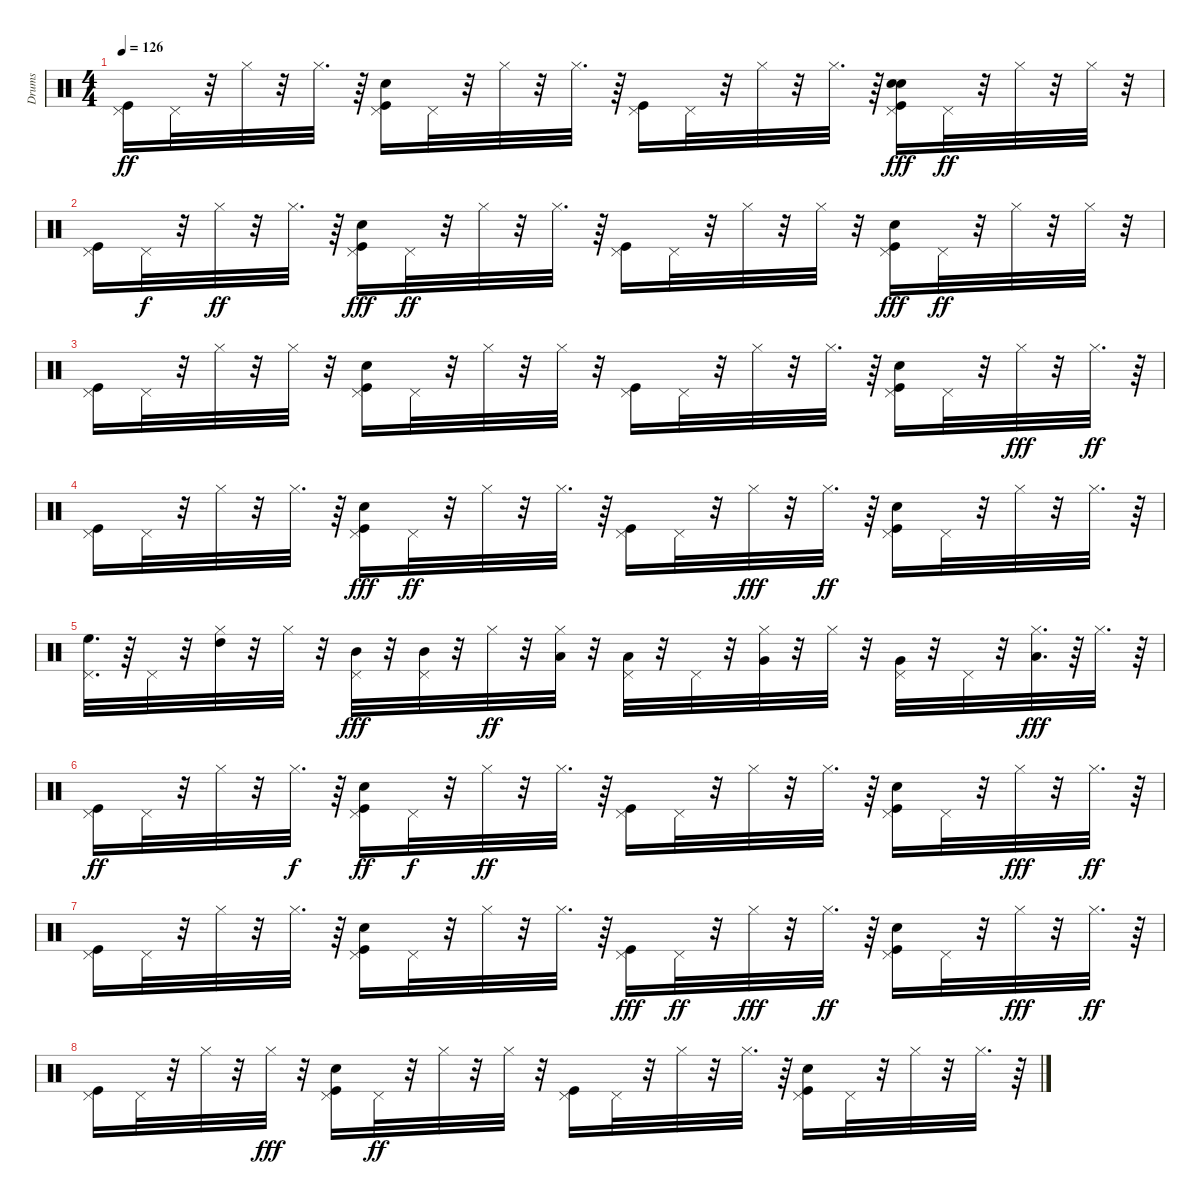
\track ("Drums" "Drums") {instrument percussion}
\staff {score}
\articulation defaults
\ts (4 4)
\tempo 126
\clef neutral
\ks c
("Kick (hit)" "Pedal Hi-Hat (hit)").16{dy ff} "Pedal Hi-Hat (hit)".32 r.32 "Hi-Hat (closed)".32 r.32 "Hi-Hat (closed)".32{d} r.64 ("Kick (hit)" "Snare (hit) 2" "Pedal Hi-Hat (hit)").16 "Pedal Hi-Hat (hit)".32 r.32 "Hi-Hat (closed)".32 r.32 "Hi-Hat (closed)".32{d} r.64 ("Kick (hit)" "Pedal Hi-Hat (hit)").16 "Pedal Hi-Hat (hit)".32 r.32 "Hi-Hat (closed)".32 r.32 "Hi-Hat (closed)".32{d} r.64 ("Snare (hit) 2" "Kick (hit)" "Pedal Hi-Hat (hit)" "Snare (hit)").16{dy fff} "Pedal Hi-Hat (hit)".32{dy ff} r.32 "Hi-Hat (closed)".32 r.32 "Hi-Hat (closed)".32 r.32 |
("Kick (hit)" "Pedal Hi-Hat (hit)").16 "Pedal Hi-Hat (hit)".32{dy f} r.32 "Hi-Hat (closed)".32{dy ff} r.32 "Hi-Hat (closed)".32{d} r.64 ("Snare (hit) 2" "Kick (hit)" "Pedal Hi-Hat (hit)").16{dy fff} "Pedal Hi-Hat (hit)".32{dy ff} r.32 "Hi-Hat (closed)".32 r.32 "Hi-Hat (closed)".32{d} r.64 ("Kick (hit)" "Pedal Hi-Hat (hit)").16 "Pedal Hi-Hat (hit)".32 r.32 "Hi-Hat (closed)".32 r.32 "Hi-Hat (closed)".32 r.32 ("Snare (hit) 2" "Kick (hit)" "Pedal Hi-Hat (hit)").16{dy fff} "Pedal Hi-Hat (hit)".32{dy ff} r.32 "Hi-Hat (closed)".32 r.32 "Hi-Hat (closed)".32 r.32 |
("Kick (hit)" "Pedal Hi-Hat (hit)").16 "Pedal Hi-Hat (hit)".32 r.32 "Hi-Hat (closed)".32 r.32 "Hi-Hat (closed)".32 r.32 ("Kick (hit)" "Snare (hit) 2" "Pedal Hi-Hat (hit)").16 "Pedal Hi-Hat (hit)".32 r.32 "Hi-Hat (closed)".32 r.32 "Hi-Hat (closed)".32 r.32 ("Kick (hit)" "Pedal Hi-Hat (hit)").16 "Pedal Hi-Hat (hit)".32 r.32 "Hi-Hat (closed)".32 r.32 "Hi-Hat (closed)".32{d} r.64 ("Snare (hit) 2" "Kick (hit)" "Pedal Hi-Hat (hit)").16 "Pedal Hi-Hat (hit)".32 r.32 "Hi-Hat (closed)".32{dy fff} r.32 "Hi-Hat (closed)".32{d dy ff} r.64 |
("Kick (hit)" "Pedal Hi-Hat (hit)").16 "Pedal Hi-Hat (hit)".32 r.32 "Hi-Hat (closed)".32 r.32 "Hi-Hat (closed)".32{d} r.64 ("Snare (hit) 2" "Kick (hit)" "Pedal Hi-Hat (hit)").16{dy fff} "Pedal Hi-Hat (hit)".32{dy ff} r.32 "Hi-Hat (closed)".32 r.32 "Hi-Hat (closed)".32{d} r.64 ("Kick (hit)" "Pedal Hi-Hat (hit)").16 "Pedal Hi-Hat (hit)".32 r.32 "Hi-Hat (closed)".32{dy fff} r.32 "Hi-Hat (closed)".32{d dy ff} r.64 ("Kick (hit)" "Snare (hit) 2" "Pedal Hi-Hat (hit)").16 "Pedal Hi-Hat (hit)".32 r.32 "Hi-Hat (closed)".32 r.32 "Hi-Hat (closed)".32{d} r.64 |
("High Floor Tom (hit)" "Pedal Hi-Hat (hit)").32{d} r.64 "Pedal Hi-Hat (hit)".32 r.32 ("High Tom (hit)" "Hi-Hat (closed)").32 r.32 "Hi-Hat (closed)".32 r.32 ("Mid Tom (hit)" "Pedal Hi-Hat (hit)").32{dy fff} r.32 ("Mid Tom (hit)" "Pedal Hi-Hat (hit)").32 r.32 "Hi-Hat (closed)".32{dy ff} r.32 ("Low Tom (hit)" "Hi-Hat (closed)").32 r.32 ("Low Tom (hit)" "Pedal Hi-Hat (hit)").32 r.32 "Pedal Hi-Hat (hit)".32 r.32 ("Very Low Tom (hit)" "Hi-Hat (closed)").32 r.32 "Hi-Hat (closed)".32 r.32 ("Very Low Tom (hit)" "Pedal Hi-Hat (hit)").32 r.32 "Pedal Hi-Hat (hit)".32 r.32 ("Low Floor Tom (hit)" "Hi-Hat (closed)").32{d dy fff} r.64 "Hi-Hat (closed)".32{d} r.64 |
("Kick (hit)" "Pedal Hi-Hat (hit)").16{dy ff} "Pedal Hi-Hat (hit)".32 r.32 "Hi-Hat (closed)".32 r.32 "Hi-Hat (closed)".32{d dy f} r.64 ("Snare (hit) 2" "Kick (hit)" "Pedal Hi-Hat (hit)").16{dy ff} "Pedal Hi-Hat (hit)".32{dy f} r.32 "Hi-Hat (closed)".32{dy ff} r.32 "Hi-Hat (closed)".32{d} r.64 ("Kick (hit)" "Pedal Hi-Hat (hit)").16 "Pedal Hi-Hat (hit)".32 r.32 "Hi-Hat (closed)".32 r.32 "Hi-Hat (closed)".32{d} r.64 ("Kick (hit)" "Snare (hit) 2" "Pedal Hi-Hat (hit)").16 "Pedal Hi-Hat (hit)".32 r.32 "Hi-Hat (closed)".32{dy fff} r.32 "Hi-Hat (closed)".32{d dy ff} r.64 |
("Kick (hit)" "Pedal Hi-Hat (hit)").16 "Pedal Hi-Hat (hit)".32 r.32 "Hi-Hat (closed)".32 r.32 "Hi-Hat (closed)".32{d} r.64 ("Kick (hit)" "Snare (hit) 2" "Pedal Hi-Hat (hit)").16 "Pedal Hi-Hat (hit)".32 r.32 "Hi-Hat (closed)".32 r.32 "Hi-Hat (closed)".32{d} r.64 ("Kick (hit)" "Pedal Hi-Hat (hit)").16{dy fff} "Pedal Hi-Hat (hit)".32{dy ff} r.32 "Hi-Hat (closed)".32{dy fff} r.32 "Hi-Hat (closed)".32{d dy ff} r.64 ("Kick (hit)" "Snare (hit) 2" "Pedal Hi-Hat (hit)").16 "Pedal Hi-Hat (hit)".32 r.32 "Hi-Hat (closed)".32{dy fff} r.32 "Hi-Hat (closed)".32{d dy ff} r.64 |
("Kick (hit)" "Pedal Hi-Hat (hit)").16 "Pedal Hi-Hat (hit)".32 r.32 "Hi-Hat (closed)".32 r.32 "Hi-Hat (closed)".32{dy fff} r.32 ("Kick (hit)" "Snare (hit) 2" "Pedal Hi-Hat (hit)").16 "Pedal Hi-Hat (hit)".32{dy ff} r.32 "Hi-Hat (closed)".32 r.32 "Hi-Hat (closed)".32 r.32 ("Kick (hit)" "Pedal Hi-Hat (hit)").16 "Pedal Hi-Hat (hit)".32 r.32 "Hi-Hat (closed)".32 r.32 "Hi-Hat (closed)".32{d} r.64 ("Kick (hit)" "Snare (hit) 2" "Pedal Hi-Hat (hit)").16 "Pedal Hi-Hat (hit)".32 r.32 "Hi-Hat (closed)".32 r.32 "Hi-Hat (closed)".32{d} r.64
